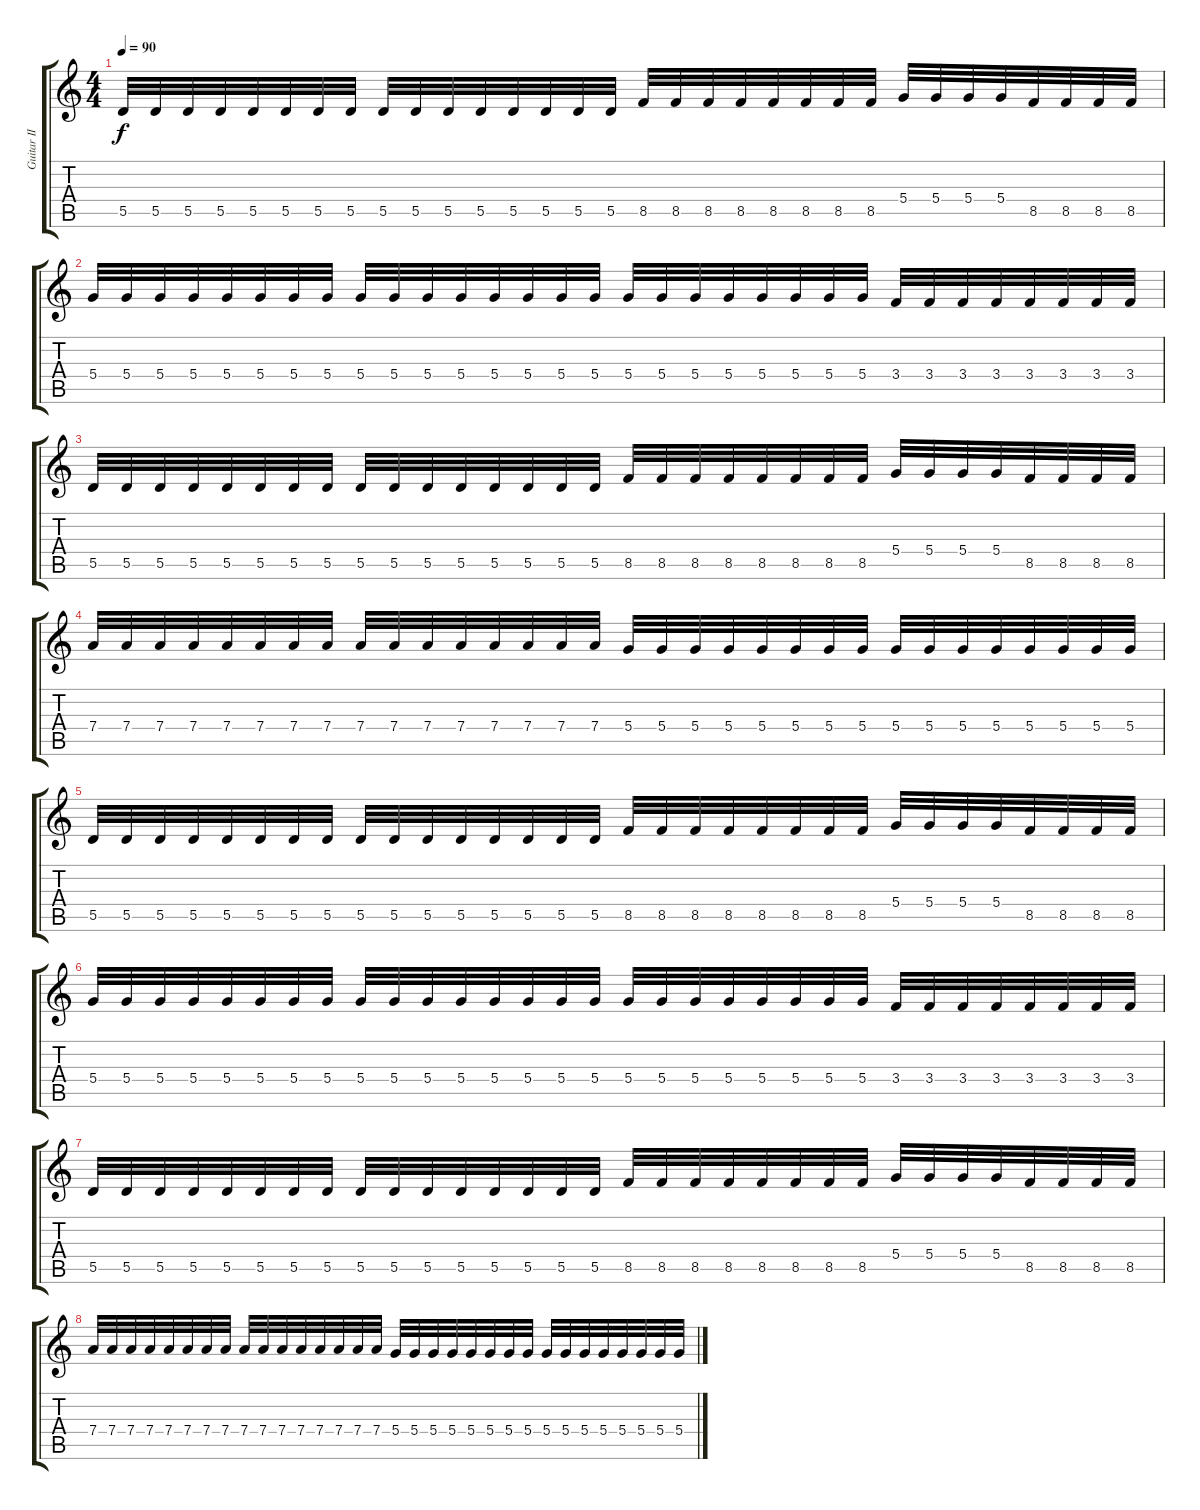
\track ("Guitar II" "Guitar II") {instrument distortionguitar}
\staff {score tabs}
\tuning (E4 B3 G3 D3 A2 E2) {hide}
\ts (4 4)
\tempo 90
\clef g2
\ks c
5.5.32{dy f} 5.5.32 5.5.32 5.5.32 5.5.32 5.5.32 5.5.32 5.5.32 5.5.32 5.5.32 5.5.32 5.5.32 5.5.32 5.5.32 5.5.32 5.5.32 8.5.32 8.5.32 8.5.32 8.5.32 8.5.32 8.5.32 8.5.32 8.5.32 5.4.32 5.4.32 5.4.32 5.4.32 8.5.32 8.5.32 8.5.32 8.5.32 |
5.4.32 5.4.32 5.4.32 5.4.32 5.4.32 5.4.32 5.4.32 5.4.32 5.4.32 5.4.32 5.4.32 5.4.32 5.4.32 5.4.32 5.4.32 5.4.32 5.4.32 5.4.32 5.4.32 5.4.32 5.4.32 5.4.32 5.4.32 5.4.32 3.4.32 3.4.32 3.4.32 3.4.32 3.4.32 3.4.32 3.4.32 3.4.32 |
5.5.32 5.5.32 5.5.32 5.5.32 5.5.32 5.5.32 5.5.32 5.5.32 5.5.32 5.5.32 5.5.32 5.5.32 5.5.32 5.5.32 5.5.32 5.5.32 8.5.32 8.5.32 8.5.32 8.5.32 8.5.32 8.5.32 8.5.32 8.5.32 5.4.32 5.4.32 5.4.32 5.4.32 8.5.32 8.5.32 8.5.32 8.5.32 |
7.4.32 7.4.32 7.4.32 7.4.32 7.4.32 7.4.32 7.4.32 7.4.32 7.4.32 7.4.32 7.4.32 7.4.32 7.4.32 7.4.32 7.4.32 7.4.32 5.4.32 5.4.32 5.4.32 5.4.32 5.4.32 5.4.32 5.4.32 5.4.32 5.4.32 5.4.32 5.4.32 5.4.32 5.4.32 5.4.32 5.4.32 5.4.32 |
5.5.32 5.5.32 5.5.32 5.5.32 5.5.32 5.5.32 5.5.32 5.5.32 5.5.32 5.5.32 5.5.32 5.5.32 5.5.32 5.5.32 5.5.32 5.5.32 8.5.32 8.5.32 8.5.32 8.5.32 8.5.32 8.5.32 8.5.32 8.5.32 5.4.32 5.4.32 5.4.32 5.4.32 8.5.32 8.5.32 8.5.32 8.5.32 |
5.4.32 5.4.32 5.4.32 5.4.32 5.4.32 5.4.32 5.4.32 5.4.32 5.4.32 5.4.32 5.4.32 5.4.32 5.4.32 5.4.32 5.4.32 5.4.32 5.4.32 5.4.32 5.4.32 5.4.32 5.4.32 5.4.32 5.4.32 5.4.32 3.4.32 3.4.32 3.4.32 3.4.32 3.4.32 3.4.32 3.4.32 3.4.32 |
5.5.32 5.5.32 5.5.32 5.5.32 5.5.32 5.5.32 5.5.32 5.5.32 5.5.32 5.5.32 5.5.32 5.5.32 5.5.32 5.5.32 5.5.32 5.5.32 8.5.32 8.5.32 8.5.32 8.5.32 8.5.32 8.5.32 8.5.32 8.5.32 5.4.32 5.4.32 5.4.32 5.4.32 8.5.32 8.5.32 8.5.32 8.5.32 |
7.4.32 7.4.32 7.4.32 7.4.32 7.4.32 7.4.32 7.4.32 7.4.32 7.4.32 7.4.32 7.4.32 7.4.32 7.4.32 7.4.32 7.4.32 7.4.32 5.4.32 5.4.32 5.4.32 5.4.32 5.4.32 5.4.32 5.4.32 5.4.32 5.4.32 5.4.32 5.4.32 5.4.32 5.4.32 5.4.32 5.4.32 5.4.32
